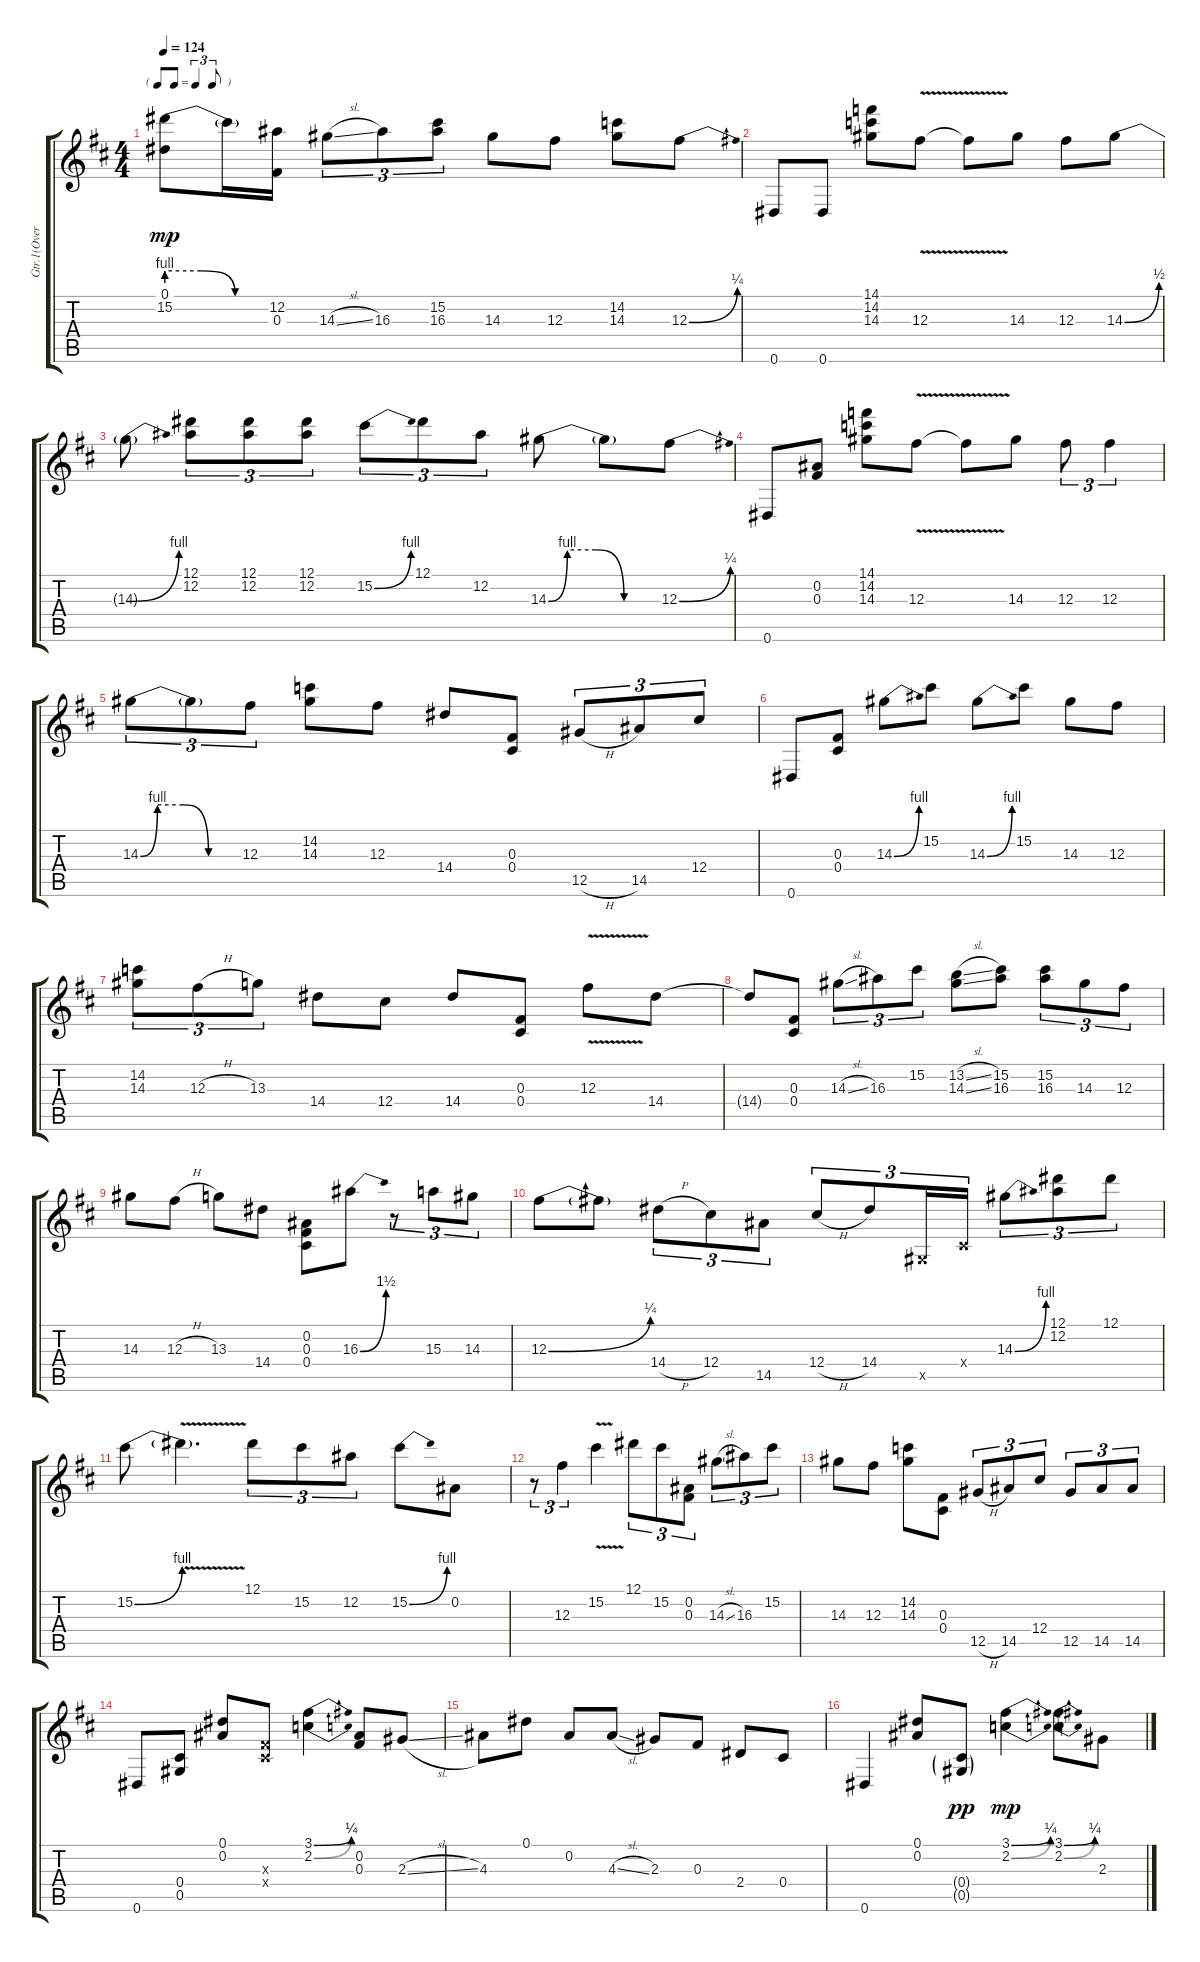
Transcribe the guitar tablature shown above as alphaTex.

\track ("Gtr.1(Overdriven Gtr. Tune Down 1/2 Step" "Gtr.1(Over") {instrument overdrivenguitar}
\staff {score tabs}
\tuning (Eb4 Bb3 Gb3 Db3 Ab2 Eb2) {hide}
\ts (4 4)
\tf triplet8th
\tempo 124
\clef g2
\ks d
(0.1 15.2{be (custom 0 4 20 4 40 0 60 0) t}).8{dy mp} 15.2{t}.16 (12.2 0.3).16 14.3{sl}.8{tu (3 2)} 16.3.8{tu (3 2)} (15.2 16.3).8{tu (3 2)} 14.3.8 12.3.8 (14.2 14.3).8 12.3{be (bend 0 0 60 1)}.8 |
0.6.8 0.6.8 (14.1 14.2 14.3).8 12.3{v}.8 12.3{v t}.8 14.3.8 12.3.8 14.3{be (bend 0 0 60 2)}.8 |
14.3{be (bend 0 0 60 4) t}.8 (12.1 12.2).8{tu (3 2)} (12.1 12.2).8{tu (3 2)} (12.1 12.2).8{tu (3 2)} 15.2{be (bend 0 0 60 4)}.8{tu (3 2)} 12.1.8{tu (3 2)} 12.2.8{tu (3 2)} 14.3{be (custom 0 0 10 4 25 4 40 0 60 0)}.8 14.3{t}.8 12.3{be (bend 0 0 60 1)}.8 |
0.6.8 (0.2 0.3).8 (14.1 14.2 14.3).8 12.3{v}.8 12.3{v t}.8 14.3.8 12.3.8{tu (3 2)} 12.3.4{tu (3 2)} |
14.3{be (custom 0 0 10 4 25 4 40 0 60 0)}.8{tu (3 2)} 14.3{t}.8{tu (3 2)} 12.3.8{tu (3 2)} (14.2 14.3).8 12.3.8 14.4.8 (0.3 0.4).8 12.5{h}.8{tu (3 2)} 14.5.8{tu (3 2)} 12.4.8{tu (3 2)} |
0.6.8 (0.3 0.4).8 14.3{be (bend 0 0 60 4)}.8 15.2.8 14.3{be (bend 0 0 60 4)}.8 15.2.8 14.3.8 12.3.8 |
(14.2 14.3).8{tu (3 2)} 12.3{h}.8{tu (3 2)} 13.3.8{tu (3 2)} 14.4.8 12.4.8 14.4.8 (0.3 0.4).8 12.3{v}.8 14.4.8 |
14.4{t}.8 (0.3 0.4).8 14.3{sl}.8{tu (3 2)} 16.3.8{tu (3 2)} 15.2.8{tu (3 2)} (13.2{sl} 14.3{ss}).8 (15.2 16.3).8 (15.2 16.3).8{tu (3 2)} 14.3.8{tu (3 2)} 12.3.8{tu (3 2)} |
14.3.8 12.3{h}.8 13.3.8 14.4.8 (0.2 0.3 0.4).8 16.3{be (bend 0 0 60 6)}.8 r.8{tu (3 2)} 15.3.8{tu (3 2)} 14.3.8{tu (3 2)} |
12.3{be (bend 0 0 60 1)}.8 12.3{t}.8 14.4{h}.8{tu (3 2)} 12.4.8{tu (3 2)} 14.5.8{tu (3 2)} 12.4{h}.8{tu (3 2)} 14.4.8{tu (3 2)} 0.5{x}.16{tu (3 2)} 0.4{x}.16{tu (3 2)} 14.3{be (bend 0 0 60 4)}.8{tu (3 2)} (12.1 12.2).8{tu (3 2)} 12.1.8{tu (3 2)} |
15.2{be (bend 0 0 60 4)}.8 15.2{v t}.4{d} 12.1.8{tu (3 2)} 15.2.8{tu (3 2)} 12.2.8{tu (3 2)} 15.2{be (bend 0 0 60 4)}.8 0.2.8 |
r.8{tu (3 2)} 12.3.4{tu (3 2)} 15.2{v}.4 12.1.8{tu (3 2)} 15.2.8{tu (3 2)} (0.2 0.3).8{tu (3 2)} 14.3{sl}.8{tu (3 2)} 16.3.8{tu (3 2)} 15.2.8{tu (3 2)} |
14.3.8 12.3.8 (14.2 14.3).8 (0.3 0.4).8 12.5{h}.8{tu (3 2)} 14.5.8{tu (3 2)} 12.4.8{tu (3 2)} 12.5.8{tu (3 2)} 14.5.8{tu (3 2)} 14.5.8{tu (3 2)} |
0.6.8 (0.4 0.5).8 (0.1 0.2).8 (0.3{x} 0.4{x}).8 (3.1{be (bend 0 0 60 1)} 2.2{be (bend 0 0 60 1)}).4 (0.2 0.3).8 2.3{sl}.8 |
4.3.8 0.1.8 0.2.8 4.3{sl}.8 2.3.8 0.3.8 2.4.8 0.4.8 |
0.6.4 (0.1 0.2).8 (0.4{g} 0.5{g}).8{dy pp} (3.1{be (bend 0 0 60 1)} 2.2{be (bend 0 0 60 1)}).4{dy mp} (3.1{be (bend 0 0 60 1)} 2.2{be (bend 0 0 60 1)}).8 2.3{sl}.8
